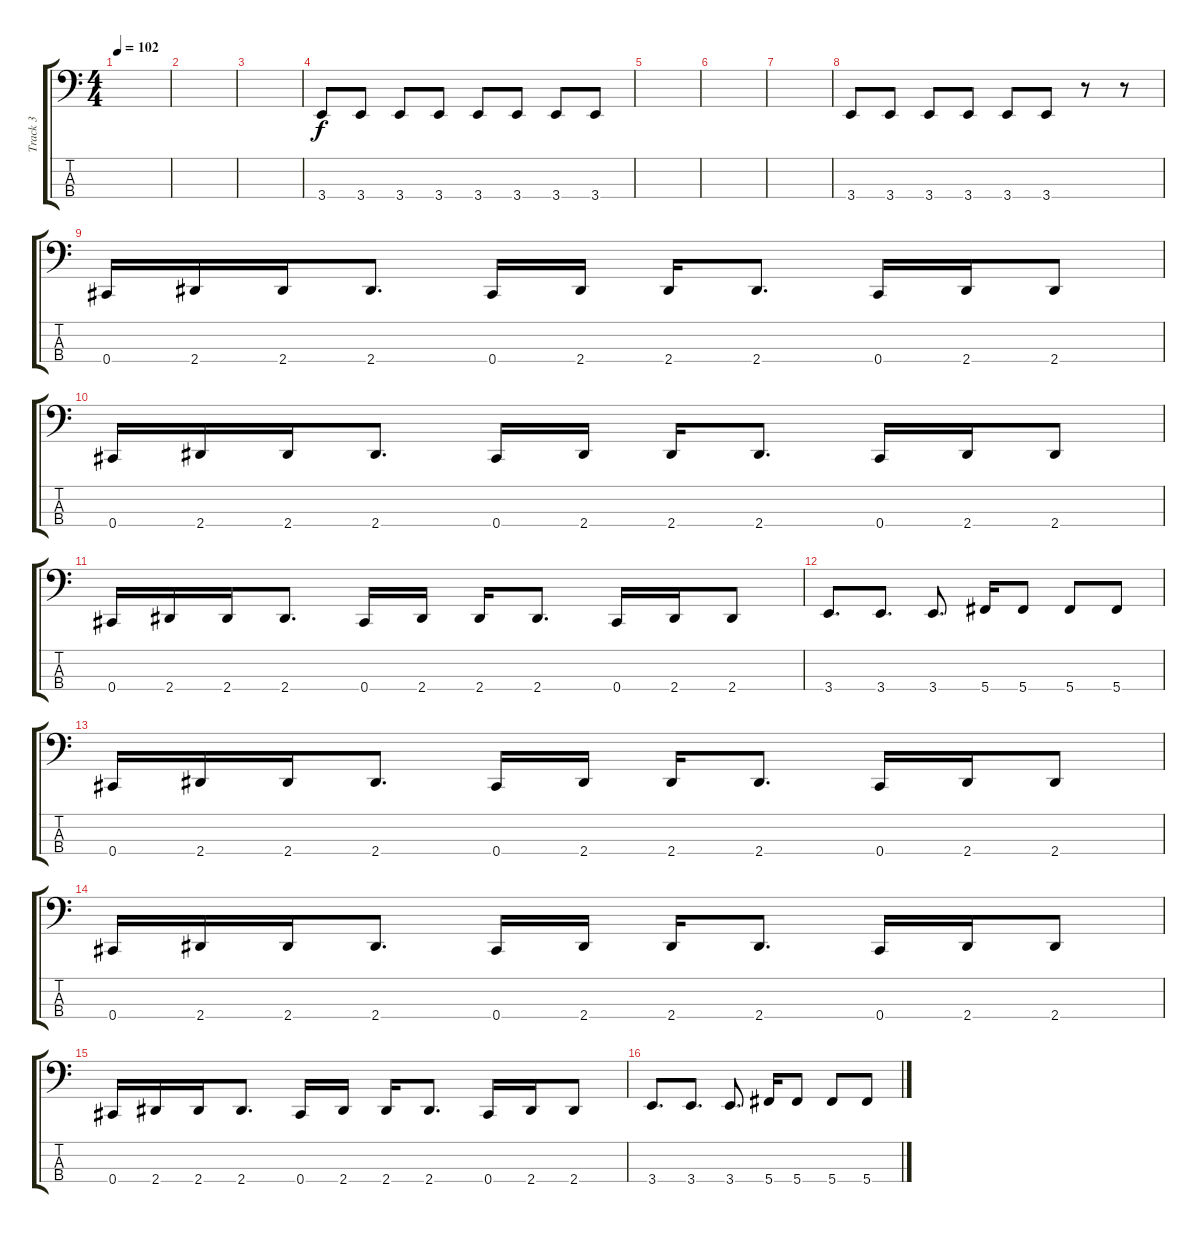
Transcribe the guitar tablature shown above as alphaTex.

\track ("Track 3" "Track 3") {instrument electricbasspick}
\staff {score tabs}
\tuning (Gb2 Db2 Ab1 Db1) {hide}
\ts (4 4)
\tempo 102
\clef f4
\ks c
|
|
|
3.4.8 3.4.8 3.4.8 3.4.8 3.4.8 3.4.8 3.4.8 3.4.8 |
|
|
|
3.4.8 3.4.8 3.4.8 3.4.8 3.4.8 3.4.8 r.8 r.8 |
0.4.16 2.4.16 2.4.16 2.4.8{d} 0.4.16 2.4.16 2.4.16 2.4.8{d} 0.4.16 2.4.16 2.4.8 |
0.4.16 2.4.16 2.4.16 2.4.8{d} 0.4.16 2.4.16 2.4.16 2.4.8{d} 0.4.16 2.4.16 2.4.8 |
0.4.16 2.4.16 2.4.16 2.4.8{d} 0.4.16 2.4.16 2.4.16 2.4.8{d} 0.4.16 2.4.16 2.4.8 |
3.4.8{d} 3.4.8{d} 3.4.8{d} 5.4.16 5.4.8 5.4.8 5.4.8 |
0.4.16 2.4.16 2.4.16 2.4.8{d} 0.4.16 2.4.16 2.4.16 2.4.8{d} 0.4.16 2.4.16 2.4.8 |
0.4.16 2.4.16 2.4.16 2.4.8{d} 0.4.16 2.4.16 2.4.16 2.4.8{d} 0.4.16 2.4.16 2.4.8 |
0.4.16 2.4.16 2.4.16 2.4.8{d} 0.4.16 2.4.16 2.4.16 2.4.8{d} 0.4.16 2.4.16 2.4.8 |
3.4.8{d} 3.4.8{d} 3.4.8{d} 5.4.16 5.4.8 5.4.8 5.4.8
